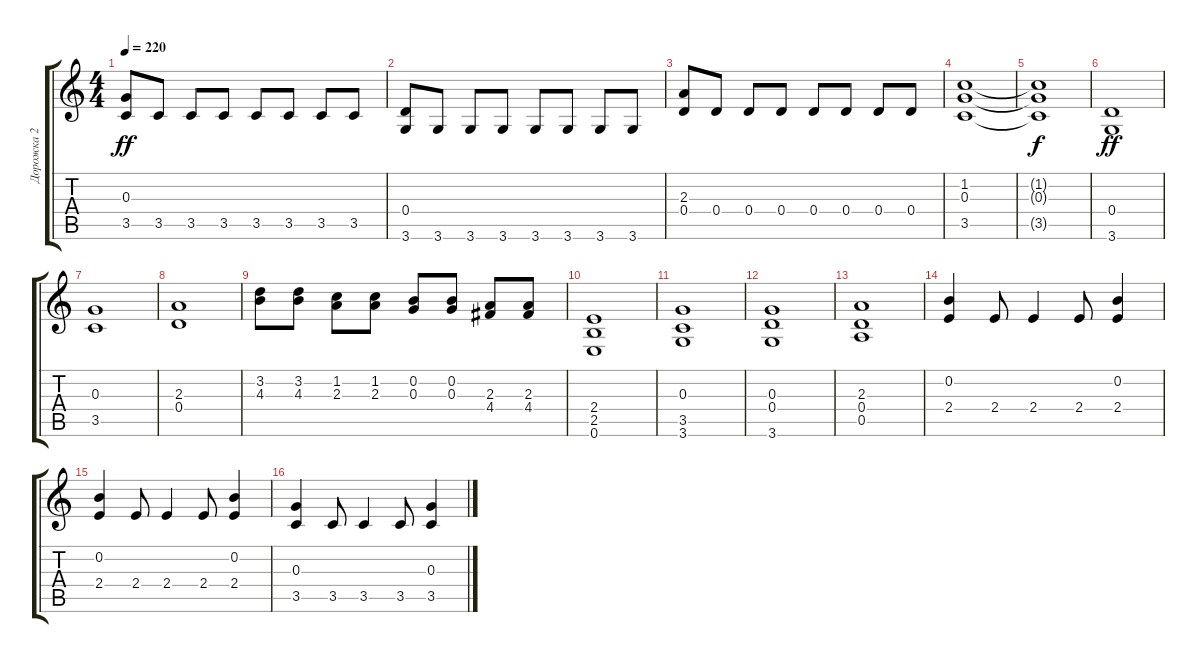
\track ("Дорожка 2" "Дорожка 2") {instrument distortionguitar}
\staff {score tabs}
\tuning (E4 B3 G3 D3 A2 E2) {hide}
\ts (4 4)
\tempo 220
\clef g2
\ks c
(0.3 3.5).8{dy ff} 3.5.8 3.5.8 3.5.8 3.5.8 3.5.8 3.5.8 3.5.8 |
(0.4 3.6).8 3.6.8 3.6.8 3.6.8 3.6.8 3.6.8 3.6.8 3.6.8 |
(2.3 0.4).8 0.4.8 0.4.8 0.4.8 0.4.8 0.4.8 0.4.8 0.4.8 |
(1.2 0.3 3.5).1 |
(1.2{t} 0.3{t} 3.5{t}).1{dy f} |
(0.4 3.6).1{dy ff} |
(0.3 3.5).1 |
(2.3 0.4).1 |
(3.2 4.3).8 (3.2 4.3).8 (1.2 2.3).8 (1.2 2.3).8 (0.2 0.3).8 (0.2 0.3).8 (2.3 4.4).8 (2.3 4.4).8 |
(2.4 2.5 0.6).1 |
(0.3 3.5 3.6).1 |
(0.3 0.4 3.6).1 |
(2.3 0.4 0.5).1 |
(0.2 2.4).4 2.4.8 2.4.4 2.4.8 (0.2 2.4).4 |
(0.2 2.4).4 2.4.8 2.4.4 2.4.8 (0.2 2.4).4 |
(0.3 3.5).4 3.5.8 3.5.4 3.5.8 (0.3 3.5).4
